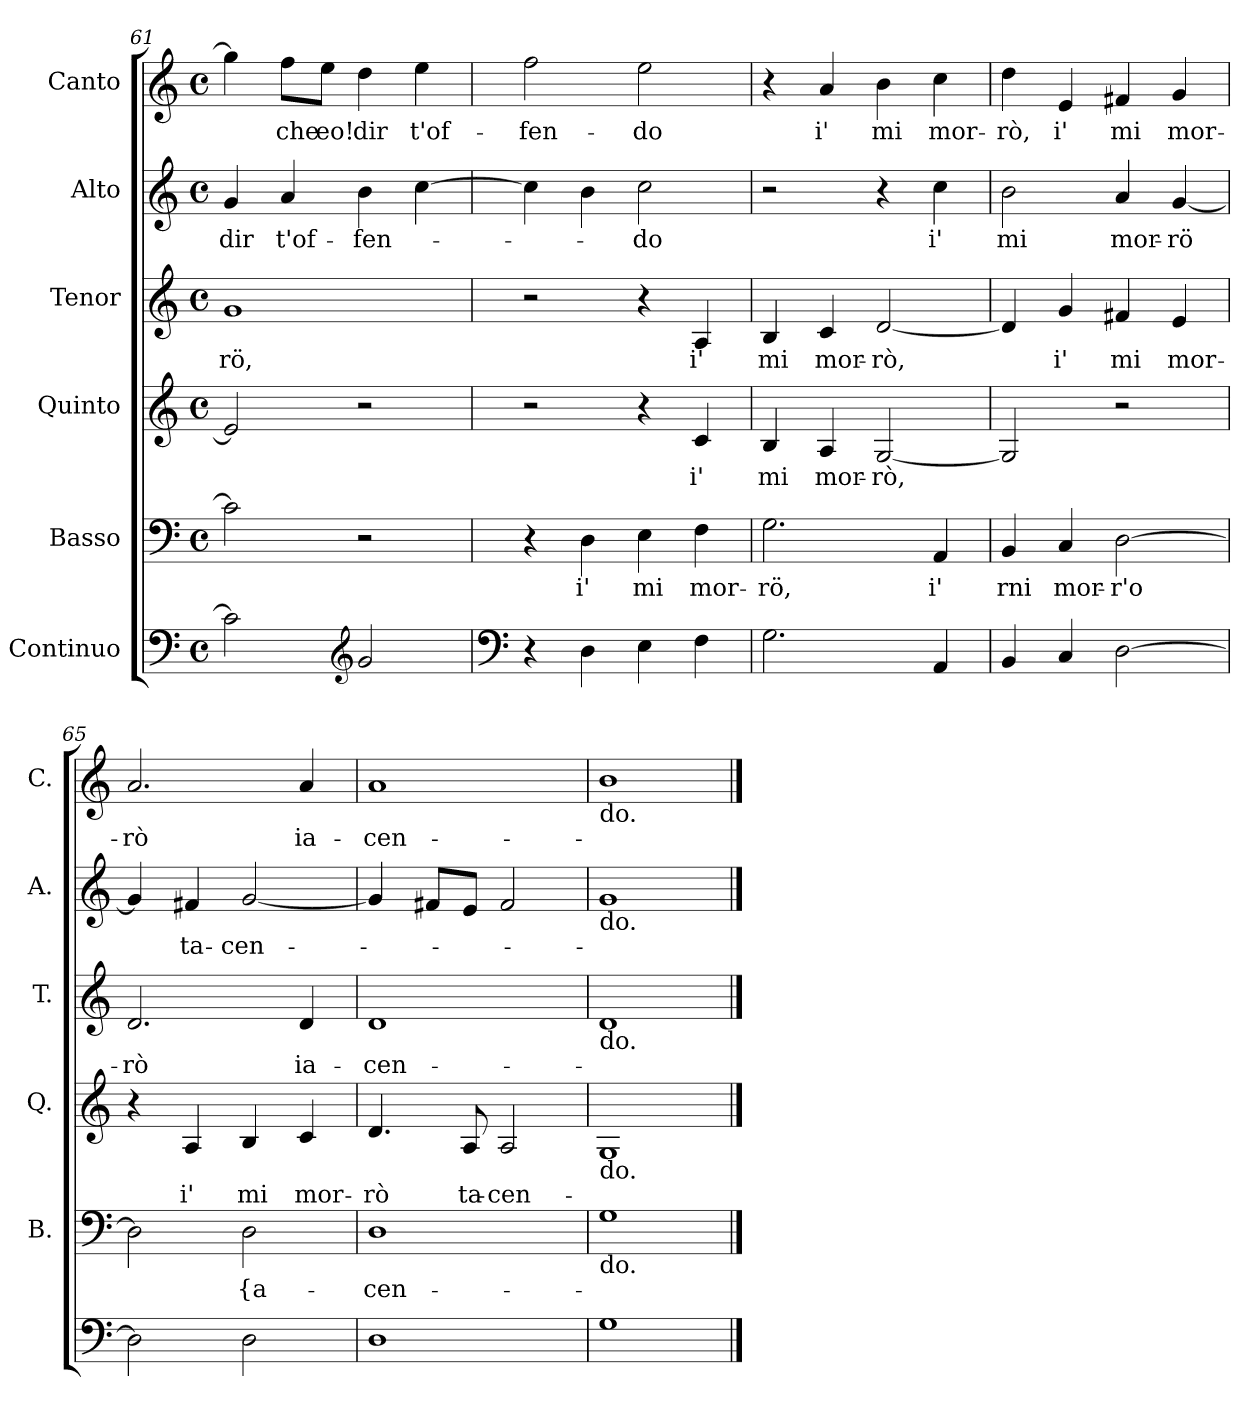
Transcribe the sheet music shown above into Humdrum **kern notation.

**kern	**kern	**text	**kern	**text	**kern	**text	**kern	**text	**kern	**text
*part6	*part5	*part5	*part4	*part4	*part3	*part3	*part2	*part2	*part1	*part1
*staff6	*staff5	*staff5	*staff4	*staff4	*staff3	*staff3	*staff2	*staff2	*staff1	*staff1
*I"Continuo	*I"Basso	*	*I"Quinto	*	*I"Tenor	*	*I"Alto	*	*I"Canto	*
*	*I'B.	*	*I'Q.	*	*I'T.	*	*I'A.	*	*I'C.	*
*clefF4	*clefF4	*	*clefG2	*	*clefG2	*	*clefG2	*	*clefG2	*
*k[]	*k[]	*	*k[]	*	*k[]	*	*k[]	*	*k[]	*
*M4/4	*M4/4	*	*M4/4	*	*M4/4	*	*M4/4	*	*M4/4	*
*met(c)	*met(c)	*	*met(c)	*	*met(c)	*	*met(c)	*	*met(c)	*
=61	=61	=61	=61	=61	=61	=61	=61	=61	=61	=61
!	!	!	!	!	!	!LO:LY:b	!	!LO:LY:b	!	!
2c\]	2c\]	.	2e/]	.	1g	-rö,	4g/	-dir	4gg\]	.
!	!	!	!	!	!	!	!	!LO:LY:b	!	!LO:LY:b
.	.	.	.	.	.	.	4a/	-t'of-	8ff\L	-che
!	!	!	!	!	!	!	!	!	!	!LO:LY:b
.	.	.	.	.	.	.	.	.	8ee\J	-eo!
*clefG2	*	*	*	*	*	*	*	*	*	*
!	!	!	!	!	!	!	!	!LO:LY:b	!	!LO:LY:b
2g/	2r	.	2r	.	.	.	4b\	-fen-	4dd\	-dir
!	!	!	!	!	!	!	!	!	!	!LO:LY:b
.	.	.	.	.	.	.	[4cc\	.	4ee\	-t'of-
=62	=62	=62	=62	=62	=62	=62	=62	=62	=62	=62
*clefF4	*	*	*	*	*	*	*	*	*	*
!	!	!	!	!	!	!	!	!	!	!LO:LY:b
4r	4r	.	2r	.	2r	.	4cc\]	.	2ff\	-fen-
!	!	!LO:LY:b	!	!	!	!	!	!	!	!
4D\	4D\	-i'	.	.	.	.	4b\	.	.	.
!	!	!LO:LY:b	!	!	!	!	!	!LO:LY:b	!	!LO:LY:b
4E\	4E\	-mi	4r	.	4r	.	2cc\	-do	2ee\	-do
!	!	!LO:LY:b	!	!LO:LY:b	!	!LO:LY:b	!	!	!	!
4F\	4F\	-mor-	4c/	-i'	4A/	-i'	.	.	.	.
=63	=63	=63	=63	=63	=63	=63	=63	=63	=63	=63
!	!	!LO:LY:b	!	!LO:LY:b	!	!LO:LY:b	!	!	!	!
2.G\	2.G\	-rö,	4B/	-mi	4B/	-mi	2r	.	4r	.
!	!	!	!	!LO:LY:b	!	!LO:LY:b	!	!	!	!LO:LY:b
.	.	.	4A/	-mor-	4c/	-mor-	.	.	4a/	-i'
!	!	!	!	!LO:LY:b	!	!LO:LY:b	!	!	!	!LO:LY:b
.	.	.	[2G/	-rò,	[2d/	-rò,	4r	.	4b\	-mi
!	!	!LO:LY:b	!	!	!	!	!	!LO:LY:b	!	!LO:LY:b
4AA/	4AA/	-i'	.	.	.	.	4cc\	-i'	4cc\	-mor-
=64	=64	=64	=64	=64	=64	=64	=64	=64	=64	=64
!	!	!LO:LY:b	!	!	!	!	!	!LO:LY:b	!	!LO:LY:b
4BB/	4BB/	-rni	2G/]	.	4d/]	.	2b\	-mi	4dd\	-rò,
!	!	!LO:LY:b	!	!	!	!LO:LY:b	!	!	!	!LO:LY:b
4C/	4C/	-mor-	.	.	4g/	-i'	.	.	4e/	-i'
!	!	!LO:LY:b	!	!	!	!LO:LY:b	!	!LO:LY:b	!	!LO:LY:b
[2D\	[2D\	-r'o	2r	.	4f#X/	-mi	4a/	-mor-	4f#X/	-mi
!	!	!	!	!	!	!LO:LY:b	!	!LO:LY:b	!	!LO:LY:b
.	.	.	.	.	4e/	-mor-	[4g/	-rö	4g/	-mor-
!!LO:LB:g=z
=65	=65	=65	=65	=65	=65	=65	=65	=65	=65	=65
!	!	!	!	!	!	!LO:LY:b	!	!	!	!LO:LY:b
2D\]	2D\]	.	4r	.	2.d/	-rò	4g/]	.	2.a/	-rò
!	!	!	!	!LO:LY:b	!	!	!	!LO:LY:b	!	!
.	.	.	4A/	-i'	.	.	4f#X/	-ta-	.	.
!	!	!LO:LY:b	!	!LO:LY:b	!	!	!	!LO:LY:b	!	!
2D\	2D\	-{a-	4B/	-mi	.	.	[2g/	-cen-	.	.
!	!	!	!	!LO:LY:b	!	!LO:LY:b	!	!	!	!LO:LY:b
.	.	.	4c/	-mor-	4d/	-ia-	.	.	4a/	-ia-
=66	=66	=66	=66	=66	=66	=66	=66	=66	=66	=66
!	!	!LO:LY:b	!	!LO:LY:b	!	!LO:LY:b	!	!	!	!LO:LY:b
1D	1D	-cen-	4.d/	-rò	1d	-cen-	4g/]	.	1a	-cen-
.	.	.	.	.	.	.	8f#X/L	.	.	.
!	!	!	!	!LO:LY:b	!	!	!	!	!	!
.	.	.	8A/	-ta-	.	.	8e/J	.	.	.
!	!	!	!	!LO:LY:b	!	!	!	!	!	!
.	.	.	2A/	-cen-	.	.	2f#/	.	.	.
=67	=67	=67	=67	=67	=67	=67	=67	=67	=67	=67
!	!	!	!	!	!	!	!	!	!LO:TX:b:t=do.	!
!	!	!	!	!	!	!	!LO:TX:b:t=do.	!	!	!
!	!	!	!	!	!LO:TX:b:t=do.	!	!	!	!	!
!	!	!	!LO:TX:b:t=do.	!	!	!	!	!	!	!
!	!LO:TX:b:t=do.	!	!	!	!	!	!	!	!	!
1G	1G	.	1G	.	1d	.	1g	.	1b	.
==	==	==	==	==	==	==	==	==	==	==
*-	*-	*-	*-	*-	*-	*-	*-	*-	*-	*-
